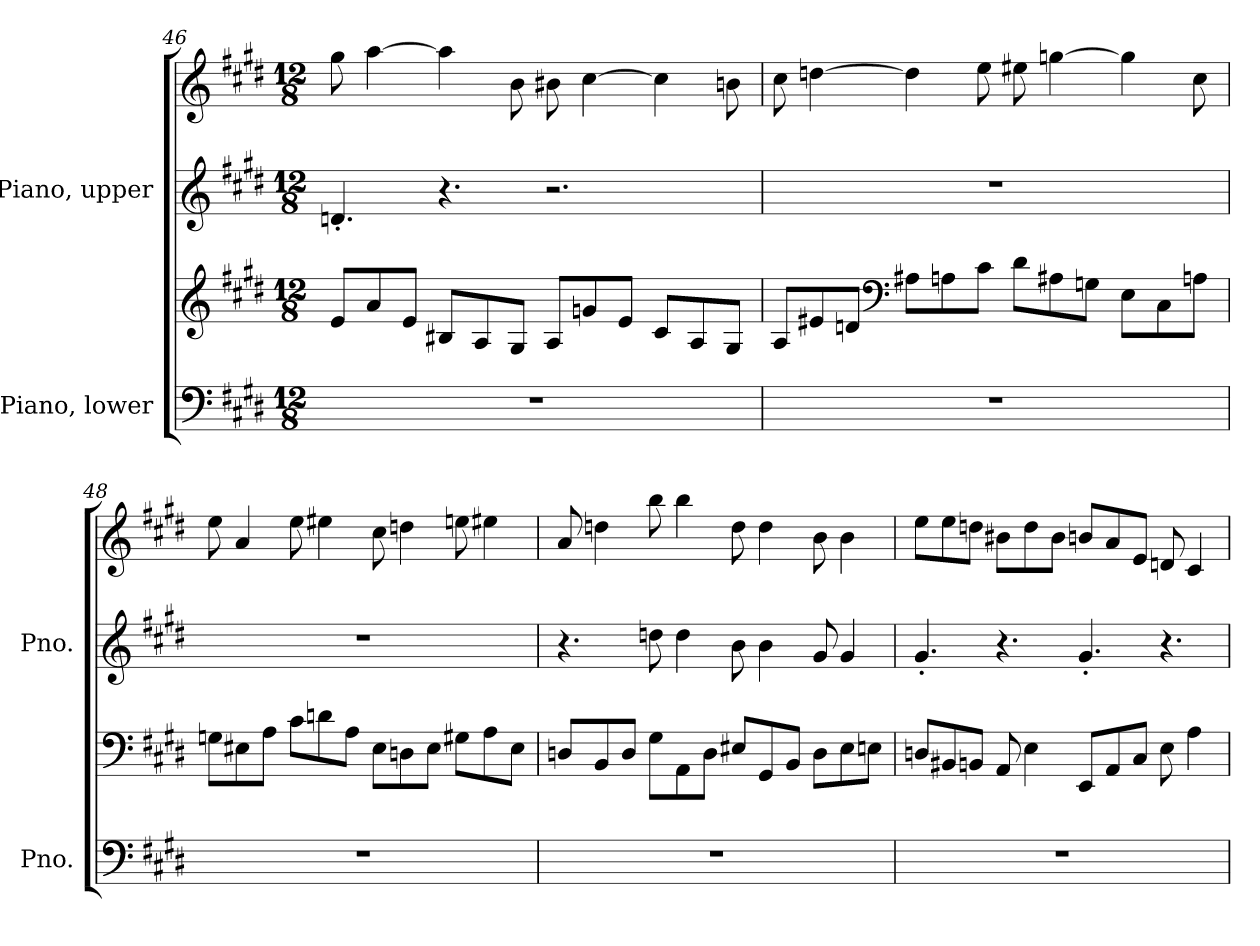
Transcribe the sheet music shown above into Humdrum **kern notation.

**kern	**kern	**kern	**kern
*part2	*part2	*part1	*part1
*staff4	*staff3	*staff2	*staff1
*I"Piano, lower	*	*I"Piano, upper	*
*I'Pno.	*	*I'Pno.	*
!!LO:LB:g=z
*clefF4	*clefG2	*clefG2	*clefG2
*k[f#c#g#d#]	*k[f#c#g#d#]	*k[f#c#g#d#]	*k[f#c#g#d#]
*M12/8	*M12/8	*M12/8	*M12/8
=46	=46	=46	=46
1.r	8e/L	4.dn'/	8gg#\
.	8a/	.	[4aa\
.	8e/J	.	.
.	8B#X/L	4.r	4aa\]
.	8A/	.	.
.	8G#/J	.	8b\
.	8A/L	2.r	8b#X\
.	8gn/	.	[4cc#\
.	8e/J	.	.
.	8c#/L	.	4cc#\]
.	8A/	.	.
.	8G#/J	.	8bn\
=47	=47	=47	=47
1.r	8A/L	1.r	8cc#\
.	8e#X/	.	[4ddn\
.	8dn/J	.	.
*	*clefF4	*	*
.	8A#X\L	.	4dd\]
.	8An\	.	.
.	8c#\J	.	8ee\
.	8d\L	.	8ee#X\
.	8A#X\	.	[4ggn\
.	8Gn\J	.	.
.	8E\L	.	4gg\]
.	8C#\	.	.
.	8An\J	.	8cc#\
!!LO:PB:g=z
=48	=48	=48	=48
1.r	8Gn\L	1.r	8ee\
.	8E#X\	.	4a/
.	8A\J	.	.
.	8c#\L	.	8ee\
.	8dn\	.	4ee#X\
.	8A\J	.	.
.	8E#\L	.	8cc#\
.	8Dn\	.	4ddn\
.	8E#\J	.	.
.	8G#X\L	.	8een\
.	8A\	.	4ee#X\
.	8E#\J	.	.
=49	=49	=49	=49
1.r	8Dn/L	4.r	8a/
.	8BB/	.	4ddn\
.	8D/J	.	.
.	8G#\L	8ddn\	8bb\
.	8AA\	4dd\	4bb\
.	8D\J	.	.
.	8E#X/L	8b\	8dd\
.	8GG#/	4b\	4dd\
.	8BB/J	.	.
.	8D\L	8g#/	8b\
.	8E#\	4g#/	4b\
.	8En\J	.	.
!!LO:LB:g=z
=50	=50	=50	=50
1.r	8Dn/L	4.g#'/	8ee\L
.	8BB#X/	.	8ee\
.	8BBn/J	.	8ddn\J
.	8AA/	4.r	8b#X\L
.	4E\	.	8dd\
.	.	.	8b#\J
.	8EE/L	4.g#'/	8bn/L
.	8AA/	.	8a/
.	8C#/J	.	8e/J
.	8E\	4.r	8dn/
.	4A\	.	4c#/
=	=	=	=
*-	*-	*-	*-
